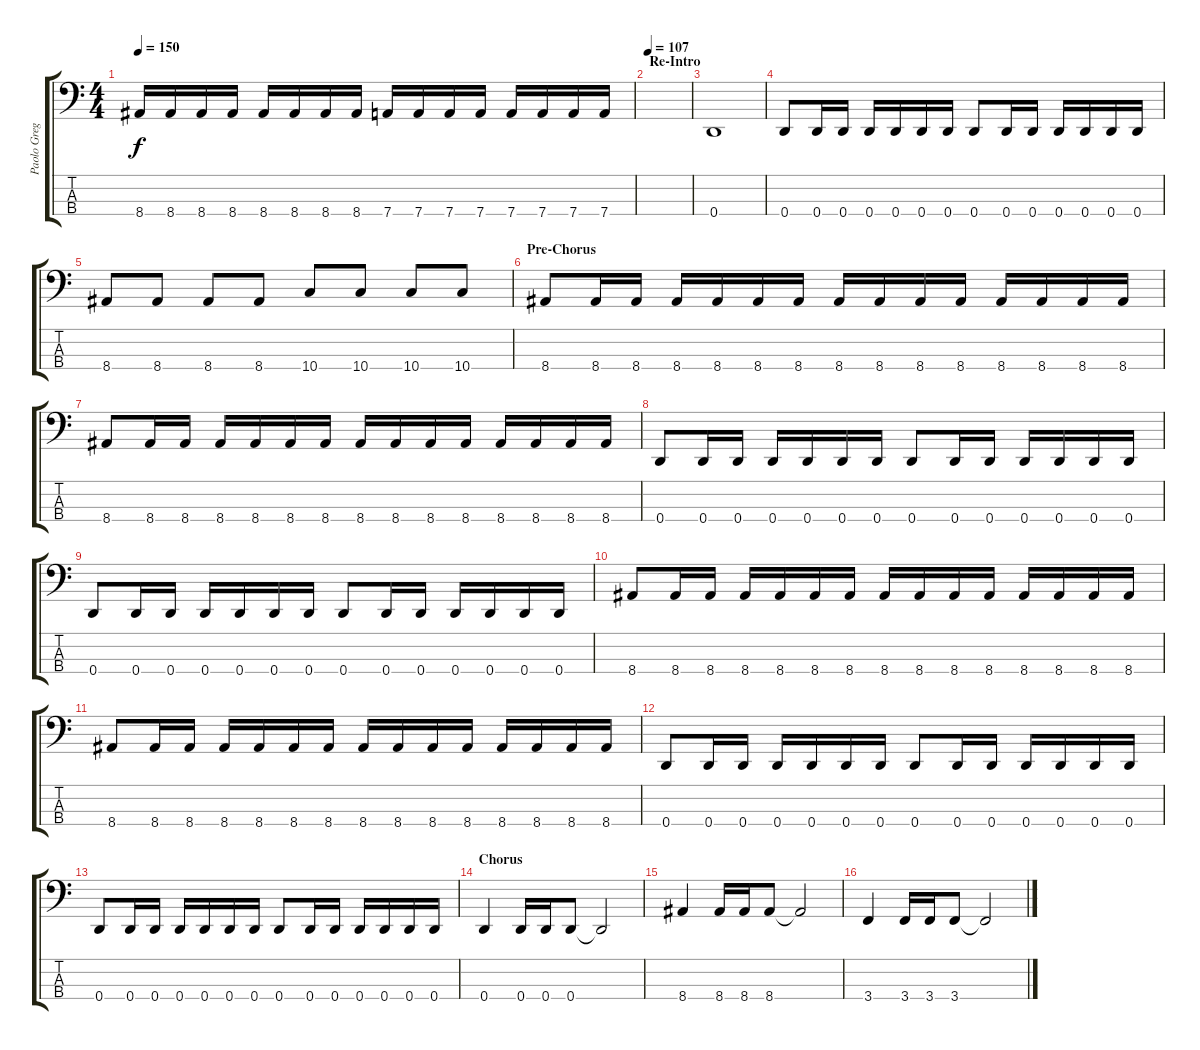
\track ("Paolo Gregoletto" "Paolo Greg") {instrument electricbasspick}
\staff {score tabs}
\tuning (G2 D2 A1 D1) {hide}
\ts (4 4)
\tempo 150
\clef f4
\ks c
8.4.16{dy f} 8.4.16 8.4.16 8.4.16 8.4.16 8.4.16 8.4.16 8.4.16 7.4.16 7.4.16 7.4.16 7.4.16 7.4.16 7.4.16 7.4.16 7.4.16 |
\section ("" "Re-Intro")
\tempo 107
|
0.4.1 |
0.4.8 0.4.16 0.4.16 0.4.16 0.4.16 0.4.16 0.4.16 0.4.8 0.4.16 0.4.16 0.4.16 0.4.16 0.4.16 0.4.16 |
8.4.8 8.4.8 8.4.8 8.4.8 10.4.8 10.4.8 10.4.8 10.4.8 |
\section ("" "Pre-Chorus")
8.4.8 8.4.16 8.4.16 8.4.16 8.4.16 8.4.16 8.4.16 8.4.16 8.4.16 8.4.16 8.4.16 8.4.16 8.4.16 8.4.16 8.4.16 |
8.4.8 8.4.16 8.4.16 8.4.16 8.4.16 8.4.16 8.4.16 8.4.16 8.4.16 8.4.16 8.4.16 8.4.16 8.4.16 8.4.16 8.4.16 |
0.4.8 0.4.16 0.4.16 0.4.16 0.4.16 0.4.16 0.4.16 0.4.8 0.4.16 0.4.16 0.4.16 0.4.16 0.4.16 0.4.16 |
0.4.8 0.4.16 0.4.16 0.4.16 0.4.16 0.4.16 0.4.16 0.4.8 0.4.16 0.4.16 0.4.16 0.4.16 0.4.16 0.4.16 |
8.4.8 8.4.16 8.4.16 8.4.16 8.4.16 8.4.16 8.4.16 8.4.16 8.4.16 8.4.16 8.4.16 8.4.16 8.4.16 8.4.16 8.4.16 |
8.4.8 8.4.16 8.4.16 8.4.16 8.4.16 8.4.16 8.4.16 8.4.16 8.4.16 8.4.16 8.4.16 8.4.16 8.4.16 8.4.16 8.4.16 |
0.4.8 0.4.16 0.4.16 0.4.16 0.4.16 0.4.16 0.4.16 0.4.8 0.4.16 0.4.16 0.4.16 0.4.16 0.4.16 0.4.16 |
0.4.8 0.4.16 0.4.16 0.4.16 0.4.16 0.4.16 0.4.16 0.4.8 0.4.16 0.4.16 0.4.16 0.4.16 0.4.16 0.4.16 |
\section ("" "Chorus")
0.4.4 0.4.16 0.4.16 0.4.8 0.4{t}.2 |
8.4.4 8.4.16 8.4.16 8.4.8 8.4{t}.2 |
3.4.4 3.4.16 3.4.16 3.4.8 3.4{t}.2
